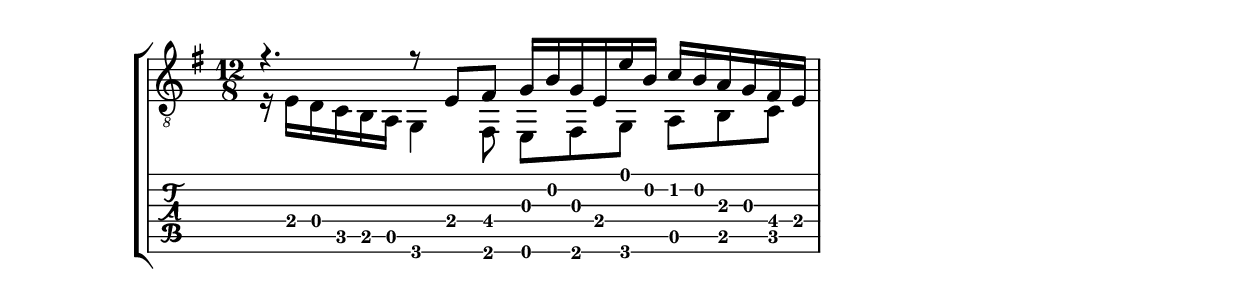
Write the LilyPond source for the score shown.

%% DO NOT EDIT this file manually; it is automatically
%% generated from LSR http://lsr.dsi.unimi.it
%% Make any changes in LSR itself, or in Documentation/snippets/new/ ,
%% and then run scripts/auxiliar/makelsr.py
%%
%% This file is in the public domain.
\version "2.14.0"

\header {
  lsrtags = "fretted-strings"

%% Translation of GIT committish: 6977ddc9a3b63ea810eaecb864269c7d847ccf98
  texidoces = "
La polifonía se crea de la misma forma en un @code{TabStaff} que
en una pauta normal.

"
  doctitlees = "Polifonía en tablaturas"


%% Translation of GIT committish: 0a868be38a775ecb1ef935b079000cebbc64de40
  texidocde = "
Polyphonie kann in einer Tabulatur (@code{TabStaff}) genauso wie in einem
normalen Notensystem erstellt werden.

"
  doctitlede = "Polyphonie in einer Tabulatur"

%% Translation of GIT committish: 3b125956b08d27ef39cd48bfa3a2f1e1bb2ae8b4
  texidocfr = "
Une section polyphonique s'obtient dans un @code{TabStaff} de la
même manière que dans une portée normale.

"
  doctitlefr = "Polyphonie en mode tablature"


  texidoc = "
Polyphony is created the same way in a @code{TabStaff} as in a regular
staff.

"
  doctitle = "Polyphony in tablature"
} % begin verbatim

upper = \relative c' {
  \time 12/8
  \key e \minor
  \voiceOne
  r4. r8 e, fis g16 b g e e' b c b a g fis e
}

lower = \relative c {
  \key e \minor
  \voiceTwo
  r16 e d c b a g4 fis8 e fis g a b c
}

\score {
  <<
    \new StaffGroup = "tab with traditional" <<
      \new Staff = "guitar traditional" <<
        \clef "treble_8"
        \context Voice = "upper" \upper
        \context Voice = "lower" \lower
      >>
      \new TabStaff = "guitar tab" <<
        \context TabVoice = "upper" \upper
        \context TabVoice = "lower" \lower
      >>
    >>
  >>
}

